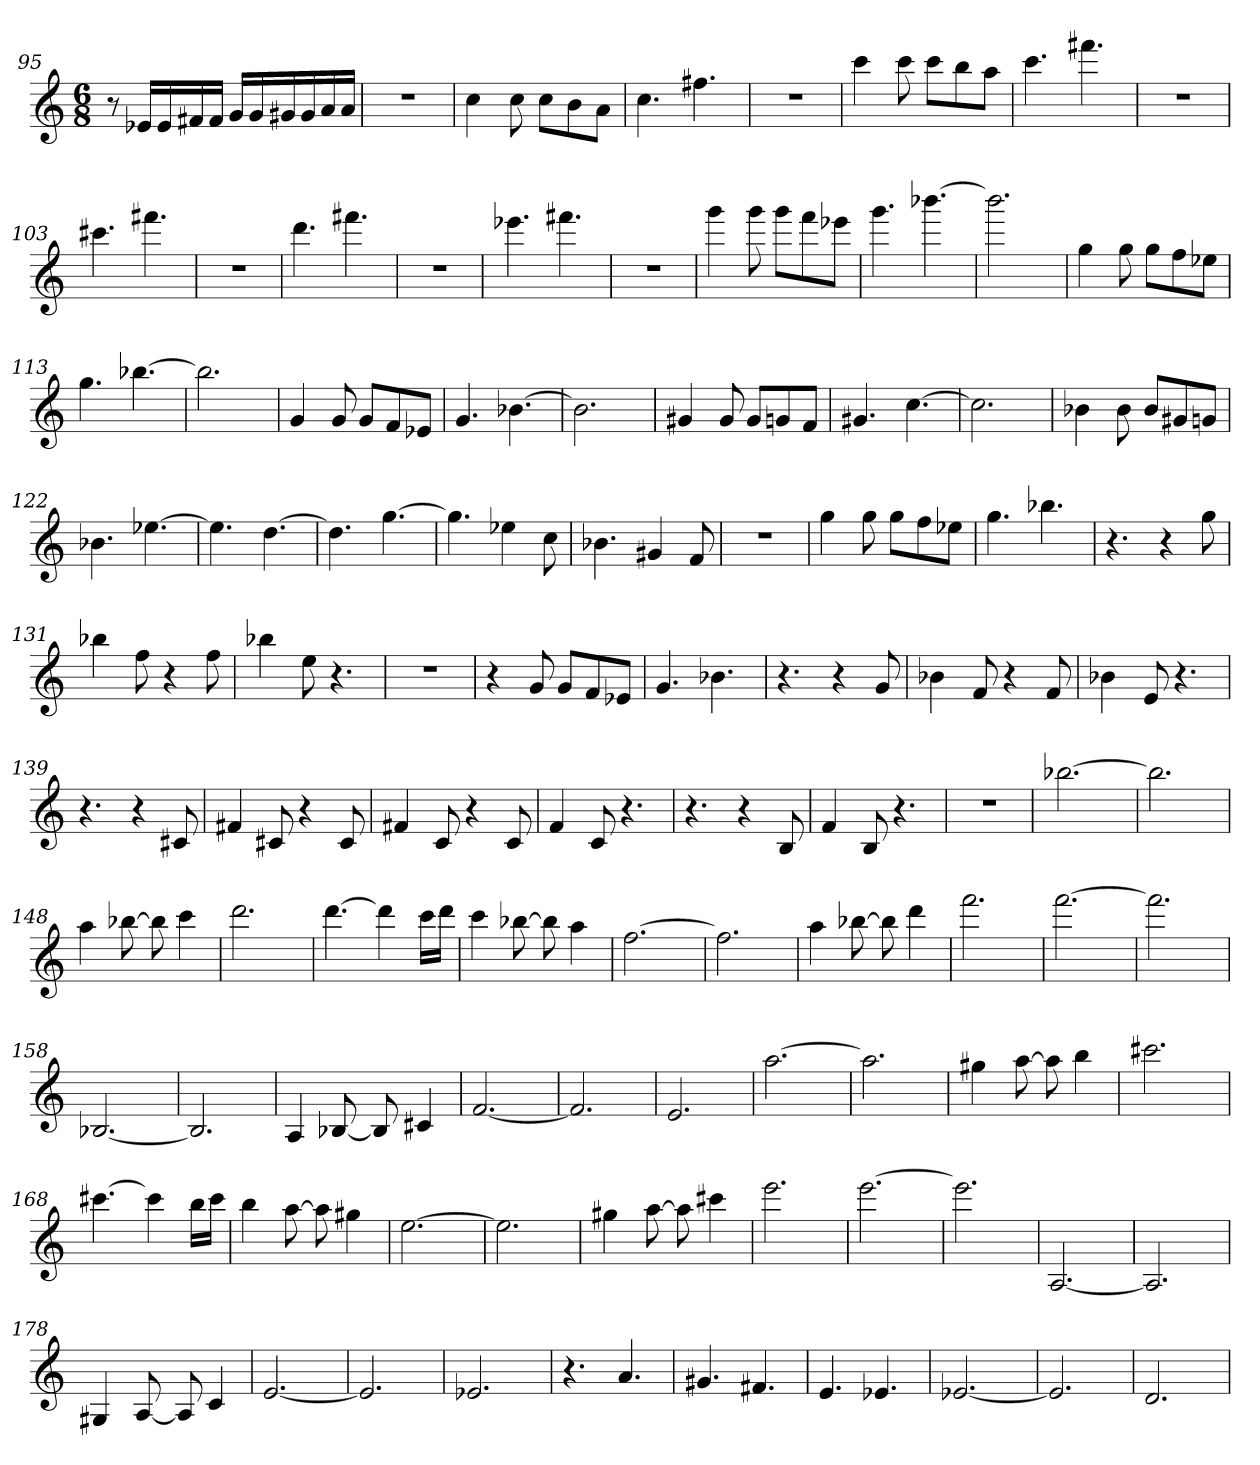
**kern
*part1
*staff1
*clefG2
*k[]
*C:
*M6/8
=95
8r
16e-X/LL
16e-/
16f#X/
16f#/JJ
16g/LL
16g/
16g#X/
16g#/
16a/
16a/JJ
=96
2.r
=97
4cc
8cc
8cc\L
8b\
8a\J
=98
4.cc
4.ff#X
=99
2.r
=100
4ccc
8ccc
8ccc\L
8bb\
8aa\J
=101
4.ccc
4.fff#X
=102
2.r
=103
4.ccc#X
4.fff#X
=104
2.r
=105
4.ddd
4.fff#X
=106
2.r
=107
4.eee-X
4.fff#X
=108
2.r
=109
4ggg
8ggg
8ggg\L
8fff\
8eee-X\J
=110
4.ggg
[4.bbb-X
=111
2.bbb-]
=112
4gg
8gg
8gg\L
8ff\
8ee-X\J
=113
4.gg
[4.bb-X
=114
2.bb-]
=115
4g
8g
8g/L
8f/
8e-X/J
=116
4.g
[4.b-X
=117
2.b-]
=118
4g#X
8g#
8g#/L
8gn/
8f/J
=119
4.g#X
[4.cc
=120
2.cc]
=121
4b-X
8b-
8b-/L
8g#X/
8gn/J
=122
4.b-X
[4.ee-X
=123
4.ee-]
[4.dd
=124
4.dd]
[4.gg
=125
4.gg]
4ee-X
8cc
=126
4.b-X
4g#X
8f
=127
2.r
=128
4gg
8gg
8gg\L
8ff\
8ee-X\J
=129
4.gg
4.bb-X
=130
4.r
4r
8gg
=131
4bb-X
8ff
4r
8ff
=132
4bb-X
8ee
4.r
=133
2.r
=134
4r
8g
8g/L
8f/
8e-X/J
=135
4.g
4.b-X
=136
4.r
4r
8g
=137
4b-X
8f
4r
8f
=138
4b-X
8e
4.r
=139
4.r
4r
8c#X
=140
4f#X
8c#X
4r
8c#
=141
4f#X
8c
4r
8c
=142
4f
8c
4.r
=143
4.r
4r
8B
=144
4f
8B
4.r
=145
2.r
=146
[2.bb-X
=147
2.bb-]
=148
4aa
[8bb-X
8bb-]
4ccc
=149
2.ddd
=150
[4.ddd
4ddd]
16ccc\LL
16ddd\JJ
=151
4ccc
[8bb-X
8bb-]
4aa
=152
[2.ff
=153
2.ff]
=154
4aa
[8bb-X
8bb-]
4ddd
=155
2.fff
=156
[2.fff
=157
2.fff]
=158
[2.B-X
=159
2.B-]
=160
4A
[8B-X
8B-]
4c#X
=161
[2.f
=162
2.f]
=163
2.e
=164
[2.aa
=165
2.aa]
=166
4gg#X
[8aa
8aa]
4bb
=167
2.ccc#X
=168
[4.ccc#X
4ccc#]
16bb\LL
16ccc#\JJ
=169
4bb
[8aa
8aa]
4gg#X
=170
[2.ee
=171
2.ee]
=172
4gg#X
[8aa
8aa]
4ccc#X
=173
2.eee
=174
[2.eee
=175
2.eee]
=176
[2.A
=177
2.A]
=178
4G#X
[8A
8A]
4c
=179
[2.e
=180
2.e]
=181
2.e-X
=182
4.r
4.a
=183
4.g#X
4.f#X
=184
4.e
4.e-X
=185
[2.e-X
=186
2.e-]
=187
2.d
=
*-
